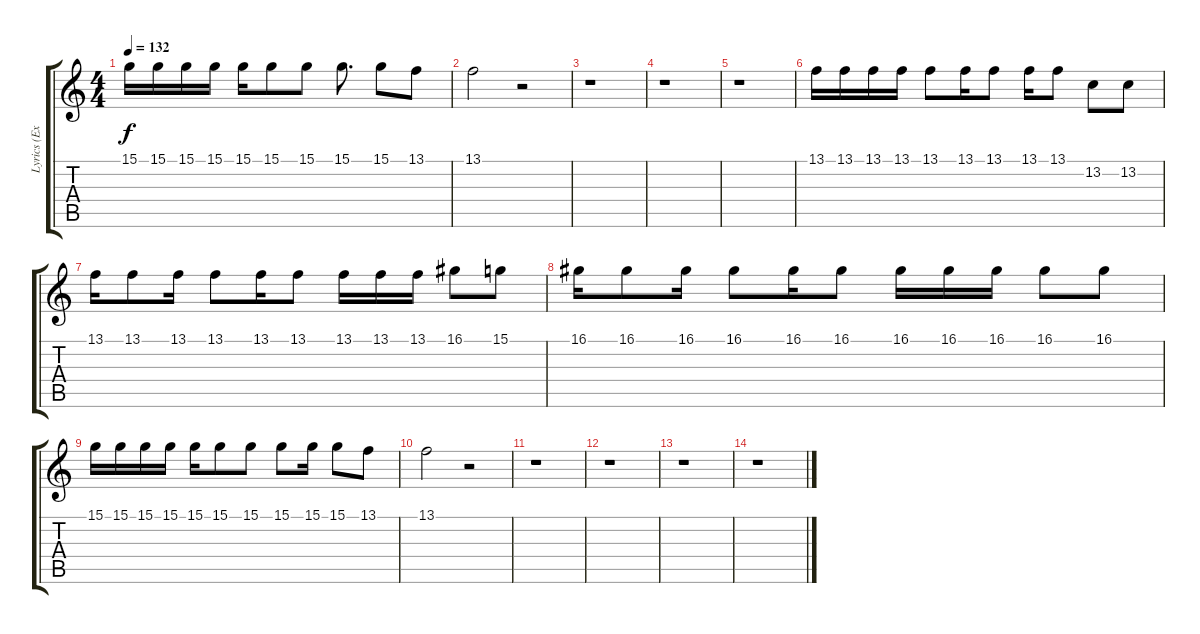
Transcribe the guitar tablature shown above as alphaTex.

\track ("Lyrics (Extra)" "Lyrics (Ex") {instrument altosax}
\staff {score tabs}
\tuning (E4 B3 G3 D3 A2 E2) {hide}
\ts (4 4)
\tempo 132
\clef g2
\ks c
15.1.16{dy f} 15.1.16 15.1.16 15.1.16 15.1.16 15.1.8 15.1.8 15.1.8{d} 15.1.8 13.1.8 |
13.1.2 r.2 |
r.1 |
r.1 |
r.1 |
13.1.16 13.1.16 13.1.16 13.1.16 13.1.8 13.1.16 13.1.8 13.1.16 13.1.8 13.2.8 13.2.8 |
13.1.16 13.1.8 13.1.16 13.1.8 13.1.16 13.1.8 13.1.16 13.1.16 13.1.16 16.1.8 15.1.8 |
16.1.16 16.1.8 16.1.16 16.1.8 16.1.16 16.1.8 16.1.16 16.1.16 16.1.16 16.1.8 16.1.8 |
15.1.16 15.1.16 15.1.16 15.1.16 15.1.16 15.1.8 15.1.8 15.1.8 15.1.16 15.1.8 13.1.8 |
13.1.2 r.2 |
r.1 |
r.1 |
r.1 |
r.1
